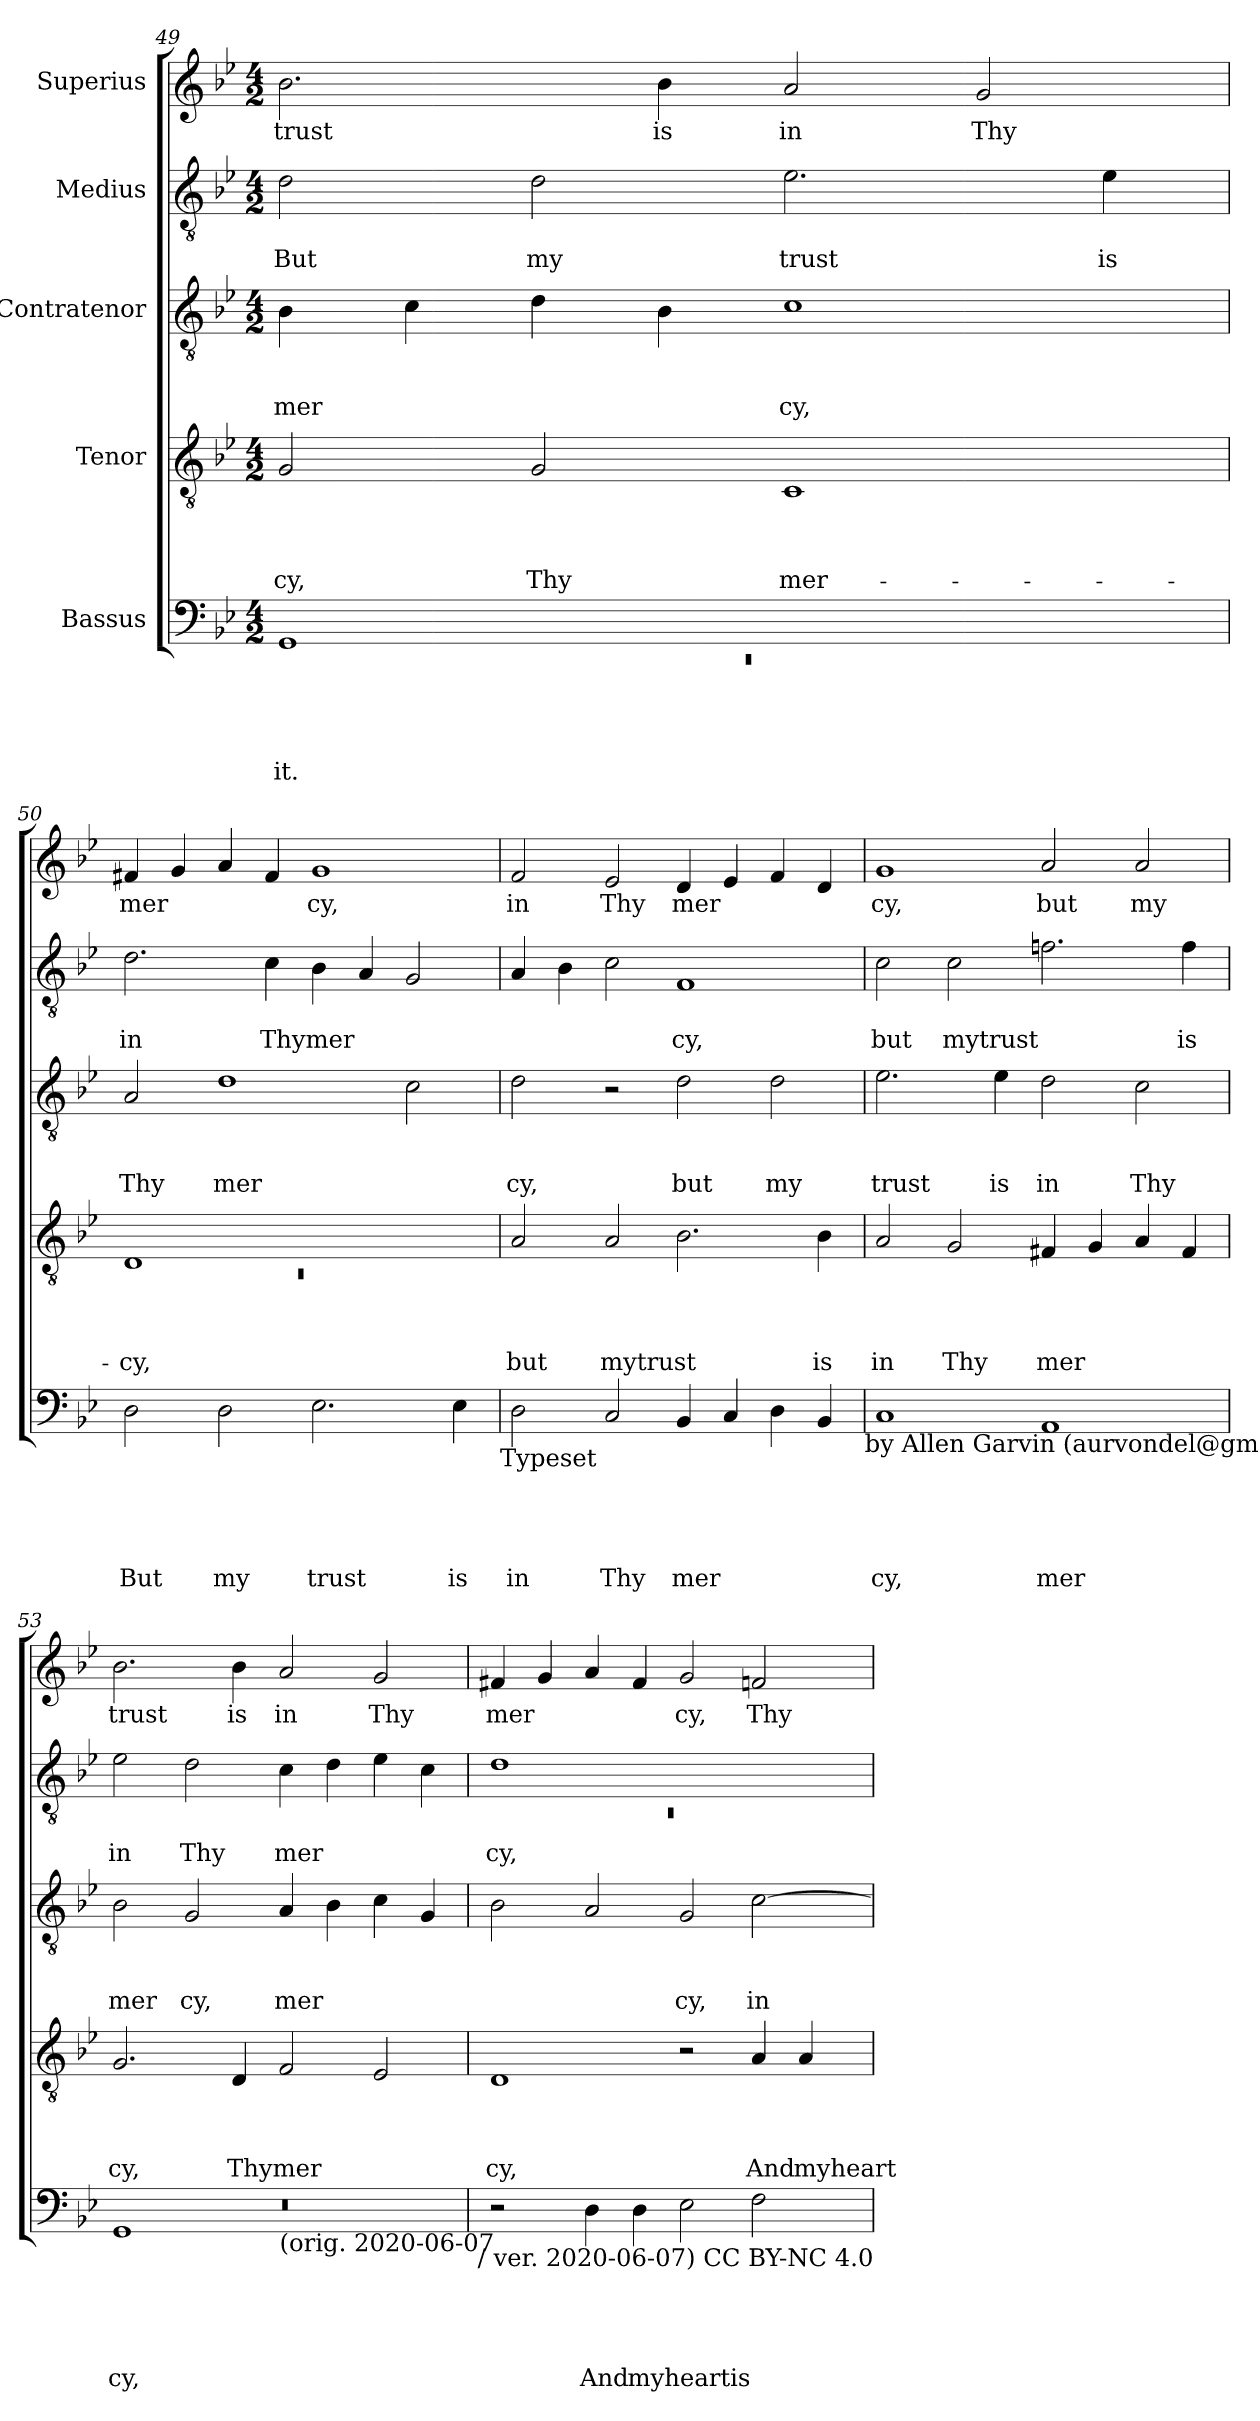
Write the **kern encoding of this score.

**kern	**text	**text	**text	**text	**text	**kern	**text	**text	**text	**text	**kern	**text	**text	**text	**kern	**text	**text	**kern	**text
*part5	*part5	*part5	*part5	*part5	*part5	*part4	*part4	*part4	*part4	*part4	*part3	*part3	*part3	*part3	*part2	*part2	*part2	*part1	*part1
*staff5	*staff5	*staff5	*staff5	*staff5	*staff5	*staff4	*staff4	*staff4	*staff4	*staff4	*staff3	*staff3	*staff3	*staff3	*staff2	*staff2	*staff2	*staff1	*staff1
*I"Bassus	*	*	*	*	*	*I"Tenor	*	*	*	*	*I"Contratenor	*	*	*	*I"Medius	*	*	*I"Superius	*
*clefF4	*	*	*	*	*	*clefGv2	*	*	*	*	*clefGv2	*	*	*	*clefGv2	*	*	*clefG2	*
*k[b-e-]	*	*	*	*	*	*k[b-e-]	*	*	*	*	*k[b-e-]	*	*	*	*k[b-e-]	*	*	*k[b-e-]	*
*B-:	*	*	*	*	*	*B-:	*	*	*	*	*B-:	*	*	*	*B-:	*	*	*B-:	*
*M4/2	*	*	*	*	*	*M4/2	*	*	*	*	*M4/2	*	*	*	*M4/2	*	*	*M4/2	*
=49	=49	=49	=49	=49	=49	=49	=49	=49	=49	=49	=49	=49	=49	=49	=49	=49	=49	=49	=49
*^	*	*	*	*	*	*	*	*	*	*	*	*	*	*	*	*	*	*	*
!	!LO:N:vis=1	!	!	!	!	!LO:LY:b	!	!	!	!	!LO:LY:b	!	!	!	!LO:LY:b	!	!	!LO:LY:b	!	!LO:LY:b
1GG	0rEE	.	.	.	.	it.	2G/	.	.	.	-cy,	4B-\	.	.	mer	2d\	.	But	2.b-\	trust
.	.	.	.	.	.	.	.	.	.	.	.	4c\	.	.	.	.	.	.	.	.
!	!	!	!	!	!	!	!	!	!	!	!LO:LY:b	!	!	!	!	!	!	!LO:LY:b	!	!
.	.	.	.	.	.	.	2G/	.	.	.	Thy	4d\	.	.	.	2d\	.	my	.	.
!	!	!	!	!	!	!	!	!	!	!	!	!	!	!	!	!	!	!	!	!LO:LY:b
.	.	.	.	.	.	.	.	.	.	.	.	4B-\	.	.	.	.	.	.	4b-\	is
!	!	!	!	!	!	!	!	!	!	!	!LO:LY:b	!	!	!	!LO:LY:b	!	!	!LO:LY:b	!	!LO:LY:b
1ryy	.	.	.	.	.	.	1C	.	.	.	mer-	1c	.	.	cy,	2.e-\	.	trust	2a/	in
!	!	!	!	!	!	!	!	!	!	!	!	!	!	!	!	!	!	!	!	!LO:LY:b
.	.	.	.	.	.	.	.	.	.	.	.	.	.	.	.	.	.	.	2g/	Thy
!	!	!	!	!	!	!	!	!	!	!	!	!	!	!	!	!	!	!LO:LY:b	!	!
.	.	.	.	.	.	.	.	.	.	.	.	.	.	.	.	4e-\	.	is	.	.
*v	*v	*	*	*	*	*	*	*	*	*	*	*	*	*	*	*	*	*	*	*
!!LO:LB:g=z
=50	=50	=50	=50	=50	=50	=50	=50	=50	=50	=50	=50	=50	=50	=50	=50	=50	=50	=50	=50
*	*	*	*	*	*	*^	*	*	*	*	*	*	*	*	*	*	*	*	*
!	!	!	!	!	!LO:LY:b	!	!LO:N:vis=1	!	!	!	!LO:LY:b	!	!	!	!LO:LY:b	!	!	!LO:LY:b	!	!LO:LY:b
2D\	.	.	.	.	But	1D	0rC	.	.	.	-cy,	2A/	.	.	Thy	2.d\	.	in	4f#X/	mer
.	.	.	.	.	.	.	.	.	.	.	.	.	.	.	.	.	.	.	4g/	.
!	!	!	!	!	!LO:LY:b	!	!	!	!	!	!	!	!	!	!LO:LY:b	!	!	!	!	!
2D\	.	.	.	.	my	.	.	.	.	.	.	1d	.	.	mer	.	.	.	4a/	.
!	!	!	!	!	!	!	!	!	!	!	!	!	!	!	!	!	!	!LO:LY:b	!	!
.	.	.	.	.	.	.	.	.	.	.	.	.	.	.	.	4c\	.	Thymer	4f#/	.
!	!	!	!	!	!LO:LY:b	!	!	!	!	!	!	!	!	!	!	!	!	!	!	!LO:LY:b
2.E-\	.	.	.	.	trust	1ryy	.	.	.	.	.	.	.	.	.	4B-\	.	.	1g	cy,
.	.	.	.	.	.	.	.	.	.	.	.	.	.	.	.	4A/	.	.	.	.
.	.	.	.	.	.	.	.	.	.	.	.	2c\	.	.	.	2G/	.	.	.	.
!	!	!	!	!	!LO:LY:b	!	!	!	!	!	!	!	!	!	!	!	!	!	!	!
4E-\	.	.	.	.	is	.	.	.	.	.	.	.	.	.	.	.	.	.	.	.
*	*	*	*	*	*	*v	*v	*	*	*	*	*	*	*	*	*	*	*	*	*
!LO:TX:b:t=Typeset	!	!	!	!	!	!	!	!	!	!	!	!	!	!	!	!	!	!	!
=51	=51	=51	=51	=51	=51	=51	=51	=51	=51	=51	=51	=51	=51	=51	=51	=51	=51	=51	=51
!	!	!	!	!	!LO:LY:b	!	!	!	!	!LO:LY:b	!	!	!	!LO:LY:b	!	!	!	!	!LO:LY:b
2D\	.	.	.	.	in	2A/	.	.	.	but	2d\	.	.	cy,	4A/	.	.	2f/	in
.	.	.	.	.	.	.	.	.	.	.	.	.	.	.	4B-\	.	.	.	.
!	!	!	!	!	!LO:LY:b	!	!	!	!	!LO:LY:b	!	!	!	!	!	!	!	!	!LO:LY:b
2C/	.	.	.	.	Thy	2A/	.	.	.	mytrust	2r	.	.	.	2c\	.	.	2e-/	Thy
!	!	!	!	!	!LO:LY:b	!	!	!	!	!	!	!	!	!LO:LY:b	!	!	!LO:LY:b	!	!LO:LY:b
4BB-/	.	.	.	.	mer	2.B-\	.	.	.	.	2d\	.	.	but	1F	.	cy,	4d/	mer
4C/	.	.	.	.	.	.	.	.	.	.	.	.	.	.	.	.	.	4e-/	.
!	!	!	!	!	!	!	!	!	!	!	!	!	!	!LO:LY:b	!	!	!	!	!
4D\	.	.	.	.	.	.	.	.	.	.	2d\	.	.	my	.	.	.	4f/	.
!	!	!	!	!	!	!	!	!	!	!LO:LY:b	!	!	!	!	!	!	!	!	!
4BB-/	.	.	.	.	.	4B-\	.	.	.	is	.	.	.	.	.	.	.	4d/	.
!LO:TX:b:t=by Allen Garvin (aurvondel@gmail.com)	!	!	!	!	!	!	!	!	!	!	!	!	!	!	!	!	!	!	!
=52	=52	=52	=52	=52	=52	=52	=52	=52	=52	=52	=52	=52	=52	=52	=52	=52	=52	=52	=52
!	!	!	!	!	!LO:LY:b	!	!	!	!	!LO:LY:b	!	!	!	!LO:LY:b	!	!	!LO:LY:b	!	!LO:LY:b
1C	.	.	.	.	cy,	2A/	.	.	.	in	2.e-\	.	.	trust	2c\	.	but	1g	cy,
!	!	!	!	!	!	!	!	!	!	!LO:LY:b	!	!	!	!	!	!	!LO:LY:b	!	!
.	.	.	.	.	.	2G/	.	.	.	Thy	.	.	.	.	2c\	.	mytrust	.	.
!	!	!	!	!	!	!	!	!	!	!	!	!	!	!LO:LY:b	!	!	!	!	!
.	.	.	.	.	.	.	.	.	.	.	4e-\	.	.	is	.	.	.	.	.
!	!	!	!	!	!LO:LY:b	!	!	!	!	!LO:LY:b	!	!	!	!LO:LY:b	!	!	!	!	!LO:LY:b
1AA	.	.	.	.	mer	4F#X/	.	.	.	mer	2d\	.	.	in	2.fn\	.	.	2a/	but
.	.	.	.	.	.	4G/	.	.	.	.	.	.	.	.	.	.	.	.	.
!	!	!	!	!	!	!	!	!	!	!	!	!	!	!LO:LY:b	!	!	!	!	!LO:LY:b
.	.	.	.	.	.	4A/	.	.	.	.	2c\	.	.	Thy	.	.	.	2a/	my
!	!	!	!	!	!	!	!	!	!	!	!	!	!	!	!	!	!LO:LY:b	!	!
.	.	.	.	.	.	4F#/	.	.	.	.	.	.	.	.	4f\	.	is	.	.
=53	=53	=53	=53	=53	=53	=53	=53	=53	=53	=53	=53	=53	=53	=53	=53	=53	=53	=53	=53
*^	*	*	*	*	*	*	*	*	*	*	*	*	*	*	*	*	*	*	*
*	*^	*	*	*	*	*	*	*	*	*	*	*	*	*	*	*	*	*	*	*
!	!	!LO:N:vis=1	!	!	!	!	!LO:LY:b	!	!	!	!	!LO:LY:b	!	!	!	!LO:LY:b	!	!	!LO:LY:b	!	!LO:LY:b
0ryy	1GG	0r	.	.	.	.	cy,	2.G/	.	.	.	cy,	2B-\	.	.	mer	2e-\	.	in	2.b-\	trust
!	!	!	!	!	!	!	!	!	!	!	!	!	!	!	!	!LO:LY:b	!	!	!LO:LY:b	!	!
.	.	.	.	.	.	.	.	.	.	.	.	.	2G/	.	.	cy,	2d\	.	Thy	.	.
!	!	!	!	!	!	!	!	!	!	!	!	!LO:LY:b	!	!	!	!	!	!	!	!	!LO:LY:b
.	.	.	.	.	.	.	.	4D/	.	.	.	Thymer	.	.	.	.	.	.	.	4b-\	is
!	!LO:TX:b:t=(orig. 2020-06-07	!	!	!	!	!	!	!	!	!	!	!	!	!	!	!	!	!	!	!	!
!	!	!	!	!	!	!	!	!	!	!	!	!	!	!	!	!LO:LY:b	!	!	!LO:LY:b	!	!LO:LY:b
.	1ryy	.	.	.	.	.	.	2F/	.	.	.	.	4A/	.	.	mer	4c\	.	mer	2a/	in
.	.	.	.	.	.	.	.	.	.	.	.	.	4B-\	.	.	.	4d\	.	.	.	.
!	!	!	!	!	!	!	!	!	!	!	!	!	!	!	!	!	!	!	!	!	!LO:LY:b
.	.	.	.	.	.	.	.	2E-/	.	.	.	.	4c\	.	.	.	4e-\	.	.	2g/	Thy
.	.	.	.	.	.	.	.	.	.	.	.	.	4G/	.	.	.	4c\	.	.	.	.
*v	*v	*v	*	*	*	*	*	*	*	*	*	*	*	*	*	*	*	*	*	*	*
=54	=54	=54	=54	=54	=54	=54	=54	=54	=54	=54	=54	=54	=54	=54	=54	=54	=54	=54	=54
*	*	*	*	*	*	*	*	*	*	*	*	*	*	*	*^	*	*	*	*
!	!	!	!	!	!	!	!	!	!	!LO:LY:b	!	!	!	!	!	!LO:N:vis=1	!	!LO:LY:b	!	!LO:LY:b
2r	.	.	.	.	.	1D	.	.	.	cy,	2B-\	.	.	.	1d	0rC	.	cy,	4f#X/	mer
.	.	.	.	.	.	.	.	.	.	.	.	.	.	.	.	.	.	.	4g/	.
!	!	!	!	!	!LO:LY:b	!	!	!	!	!	!	!	!	!	!	!	!	!	!	!
4D\	.	.	.	.	And	.	.	.	.	.	2A/	.	.	.	.	.	.	.	4a/	.
!	!	!	!	!	!LO:LY:b	!	!	!	!	!	!	!	!	!	!	!	!	!	!	!
4D\	.	.	.	.	myheartis	.	.	.	.	.	.	.	.	.	.	.	.	.	4f#/	.
!	!	!	!	!	!	!	!	!	!	!	!	!	!	!LO:LY:b	!	!	!	!	!	!LO:LY:b
2E-\	.	.	.	.	.	2r	.	.	.	.	2G/	.	.	cy,	1ryy	.	.	.	2g/	cy,
!	!	!	!	!	!	!	!	!	!	!LO:LY:b	!	!	!	!LO:LY:b	!	!	!	!	!	!LO:LY:b
2F\	.	.	.	.	.	4A/	.	.	.	And	[>2c\	.	.	in	.	.	.	.	2fn/	Thy
!	!	!	!	!	!	!	!	!	!	!LO:LY:b	!	!	!	!	!	!	!	!	!	!
.	.	.	.	.	.	4A/	.	.	.	myheart	.	.	.	.	.	.	.	.	.	.
*	*	*	*	*	*	*	*	*	*	*	*	*	*	*	*v	*v	*	*	*	*
!LO:TX:b:t=/ ver. 2020-06-07) CC BY-NC 4.0	!	!	!	!	!	!	!	!	!	!	!	!	!	!	!	!	!	!	!
=	=	=	=	=	=	=	=	=	=	=	=	=	=	=	=	=	=	=	=
*-	*-	*-	*-	*-	*-	*-	*-	*-	*-	*-	*-	*-	*-	*-	*-	*-	*-	*-	*-
